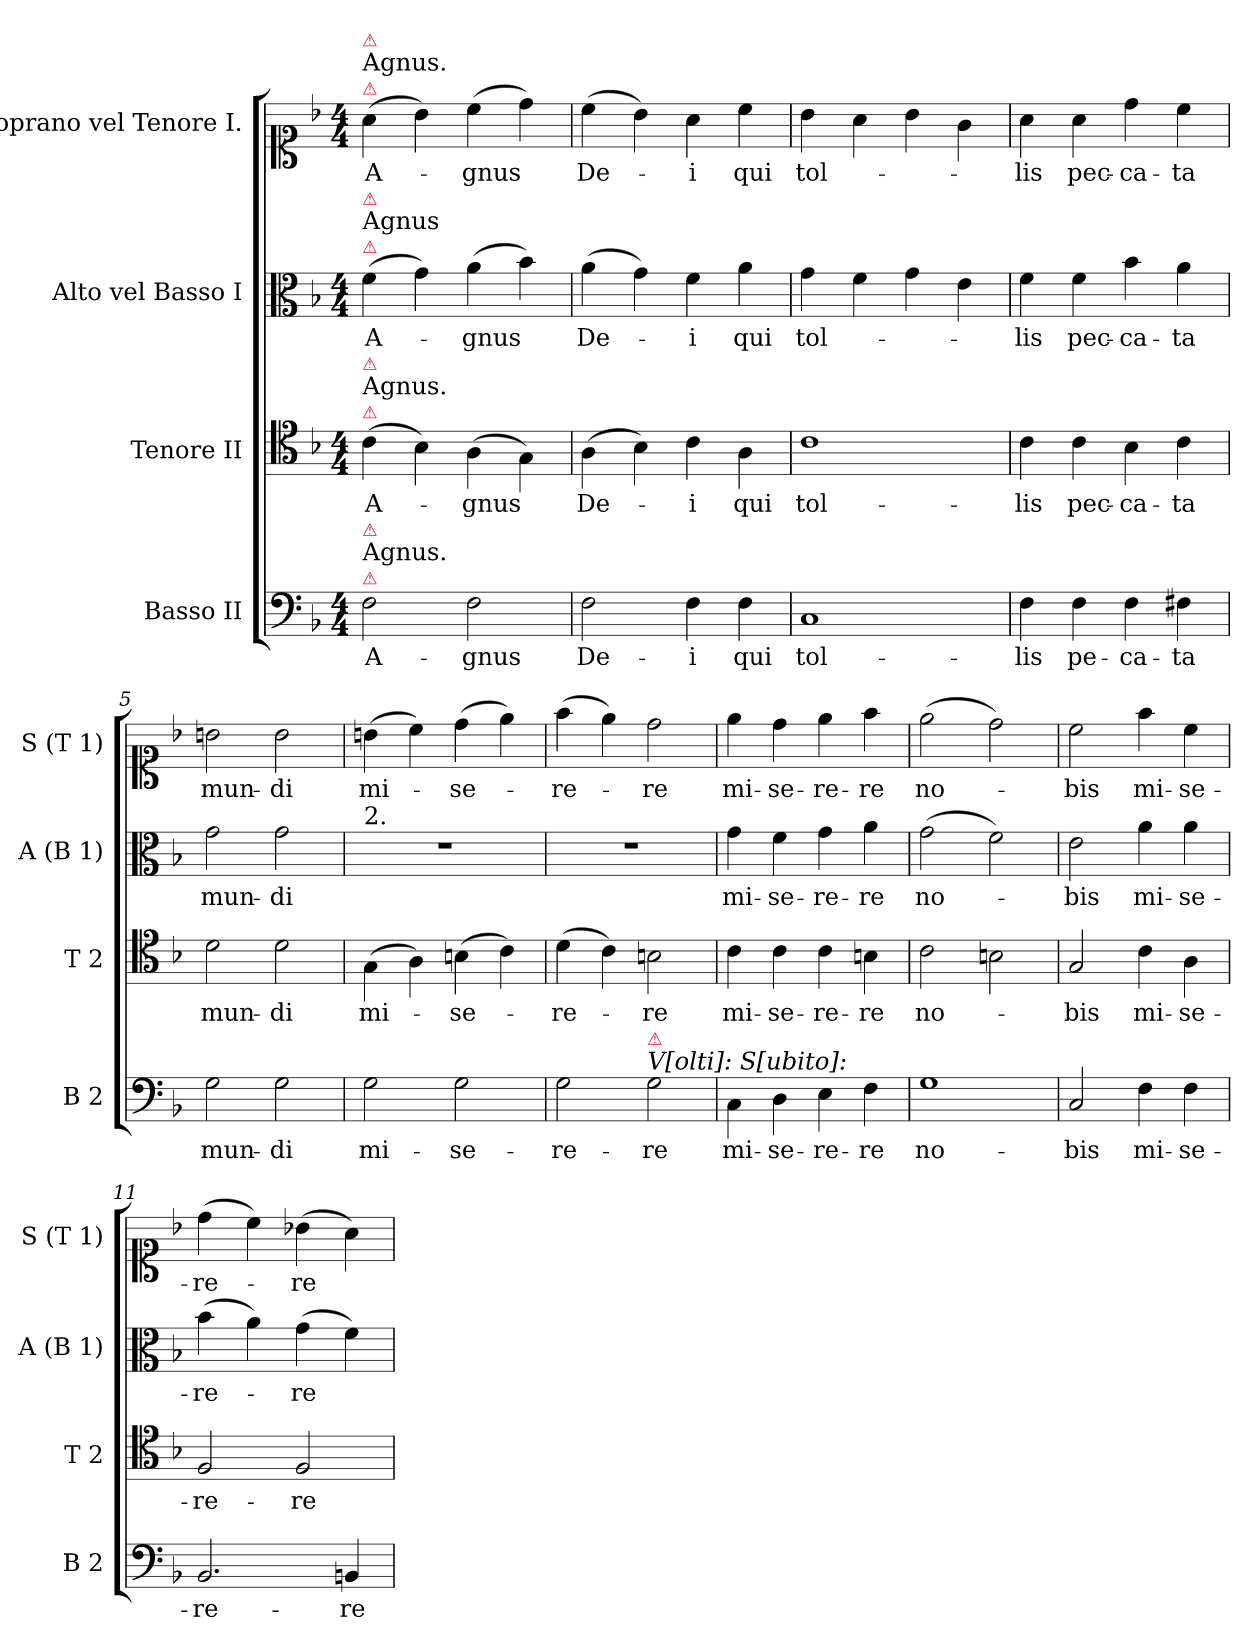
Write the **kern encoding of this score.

**kern	**text	**kern	**text	**kern	**text	**kern	**text
*part4	*part4	*part3	*part3	*part2	*part2	*part1	*part1
*staff4	*staff4	*staff3	*staff3	*staff2	*staff2	*staff1	*staff1
*I"Basso II	*	*I"Tenore II	*	*I"Alto vel Basso I	*	*I"Soprano vel Tenore I.	*
*I'B 2	*	*I'T 2	*	*I'A (B 1)	*	*I'S (T 1)	*
*clefF4	*	*clefC4	*	*clefC3	*	*clefC1	*
*k[b-]	*	*k[b-]	*	*k[b-]	*	*k[b-]	*
*F:	*	*F:	*	*F:	*	*F:	*
*M4/4	*	*M4/4	*	*M4/4	*	*M4/4	*
=1	=1	=1	=1	=1	=1	=1	=1
!	!	!	!	!	!	!LO:TX:a:color=crimson:t=⚠	!
!	!	!	!	!	!	!LO:TX:a:t=Agnus.	!
!	!	!	!	!	!	!LO:TX:a:color=crimson:t=⚠	!
!	!	!	!	!LO:TX:a:color=crimson:t=⚠	!	!	!
!	!	!	!	!LO:TX:a:t=Agnus	!	!	!
!	!	!	!	!LO:TX:a:color=crimson:t=⚠	!	!	!
!	!	!LO:TX:a:color=crimson:t=⚠	!	!	!	!	!
!	!	!LO:TX:a:t=Agnus.	!	!	!	!	!
!	!	!LO:TX:a:color=crimson:t=⚠	!	!	!	!	!
!LO:TX:a:color=crimson:t=⚠	!	!	!	!	!	!	!
!LO:TX:a:t=Agnus.	!	!	!	!	!	!	!
!LO:TX:a:color=crimson:t=⚠	!	!	!	!	!	!	!
2F\	A-	(>4c\	A-	(>4f\	A-	(>4a\	A-
.	.	4B-\)	.	4g\)	.	4b-\)	.
2F\	-gnus	(>4A\	-gnus	(>4a\	-gnus	(>4cc\	-gnus
.	.	4G\)	.	4b-\)	.	4dd\)	.
=2	=2	=2	=2	=2	=2	=2	=2
2F\	De-	(>4A\	De-	(>4a\	De-	(>4cc\	De-
.	.	4B-\)	.	4g\)	.	4b-\)	.
4F\	-i	4c\	-i	4f\	-i	4a\	-i
4F\	qui	4A\	qui	4a\	qui	4cc\	qui
=3	=3	=3	=3	=3	=3	=3	=3
1C	tol-	1c	tol-	4g\	tol-	4b-\	tol-
.	.	.	.	4f\	.	4a\	.
.	.	.	.	4g\	.	4b-\	.
.	.	.	.	4e\	.	4g\	.
=4	=4	=4	=4	=4	=4	=4	=4
4F\	-lis	4c\	-lis	4f\	-lis	4a\	-lis
4F\	pe[c]-	4c\	pec-	4f\	pec-	4a\	pec-
4F\	-ca-	4B-\	-ca-	4b-\	-ca-	4dd\	-ca-
4F#X\	-ta	4c\	-ta	4a\	-ta	4cc\	-ta
=5	=5	=5	=5	=5	=5	=5	=5
2G\	mun-	2d\	mun-	2g\	mun-	2bn\	mun-
2G\	-di	2d\	-di	2g\	-di	2b\	-di
=6	=6	=6	=6	=6	=6	=6	=6
!	!	!	!	!LO:TX:a:t=2.	!	!	!
2G\	mi-	(>4G\	mi-	1r	.	(>4bn\	mi-
.	.	4A\)	.	.	.	4cc\)	.
2G\	-se-	(>4Bn\	-se-	.	.	(>4dd\	-se-
.	.	4c\)	.	.	.	4ee\)	.
=7	=7	=7	=7	=7	=7	=7	=7
2G\	-re-	(>4d\	-re-	1r	.	(>4ff\	-re-
.	.	4c\)	.	.	.	4ee\)	.
!LO:TX:a:i:t=V[olti]&colon; S[ubito]&colon;	!	!	!	!	!	!	!
!LO:TX:a:color=crimson:t=⚠	!	!	!	!	!	!	!
2G\	-re	2Bn\	-re	.	.	2dd\	-re
=8	=8	=8	=8	=8	=8	=8	=8
4C\	mi-	4c\	mi-	4g\	mi-	4ee\	mi-
4D\	-se-	4c\	-se-	4f\	-se-	4dd\	-se-
4E\	-re-	4c\	-re-	4g\	-re-	4ee\	-re-
4F\	-re	4Bn\	-re	4a\	-re	4ff\	-re
=9	=9	=9	=9	=9	=9	=9	=9
1G	no-	2c\	no-	(>2g\	no-	(>2ee\	no-
.	.	2Bn\	.	2f\)	.	2dd\)	.
=10	=10	=10	=10	=10	=10	=10	=10
2C/	-bis	2G/	-bis	2e\	-bis	2cc\	-bis
4F\	mi-	4c\	mi-	4a\	mi-	4ff\	mi-
4F\	-se-	4A\	-se-	4a\	-se-	4cc\	-se-
=11	=11	=11	=11	=11	=11	=11	=11
2.BB-/	-re-	2F/	-re-	(>4b-\	-re-	(>4dd\	-re-
.	.	.	.	4a\)	.	4cc\)	.
.	.	2F/	-re	(>4g\	-re	(>4b-X\	-re
4BBn/	-re	.	.	4f\)	.	4a\)	.
=	=	=	=	=	=	=	=
*-	*-	*-	*-	*-	*-	*-	*-
